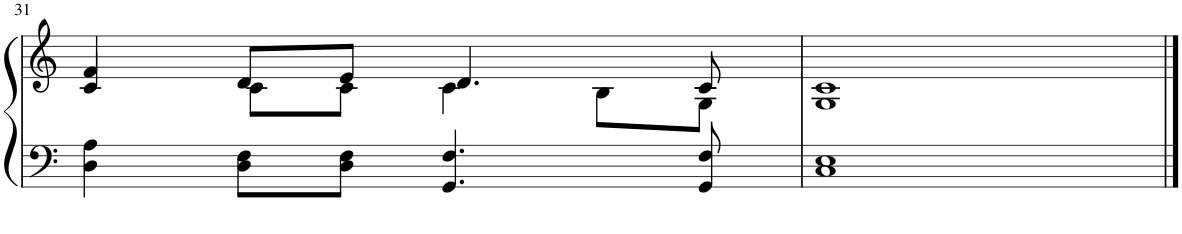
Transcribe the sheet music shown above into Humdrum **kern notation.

**kern	**kern
*part1	*part1
*staff2	*staff1
*I"Pipe Organ	*
*I'Org.	*
!!LO:PB:g=z
*clefF4	*clefG2
*k[]	*k[]
*M4/4	*M4/4
=31	=31
*	*^
4D\ 4A\	4f/	4c/
8D\ 8F\L	8d/L	8c\L
8D\ 8F\J	8e/J	8c\J
4.GG/ 4.F/	4.d/	4c\
.	.	8B\L
8GG/ 8F/	8c/	8G\J
*	*v	*v
=32	=32
1C 1E	1G 1c
==	==
*-	*-
